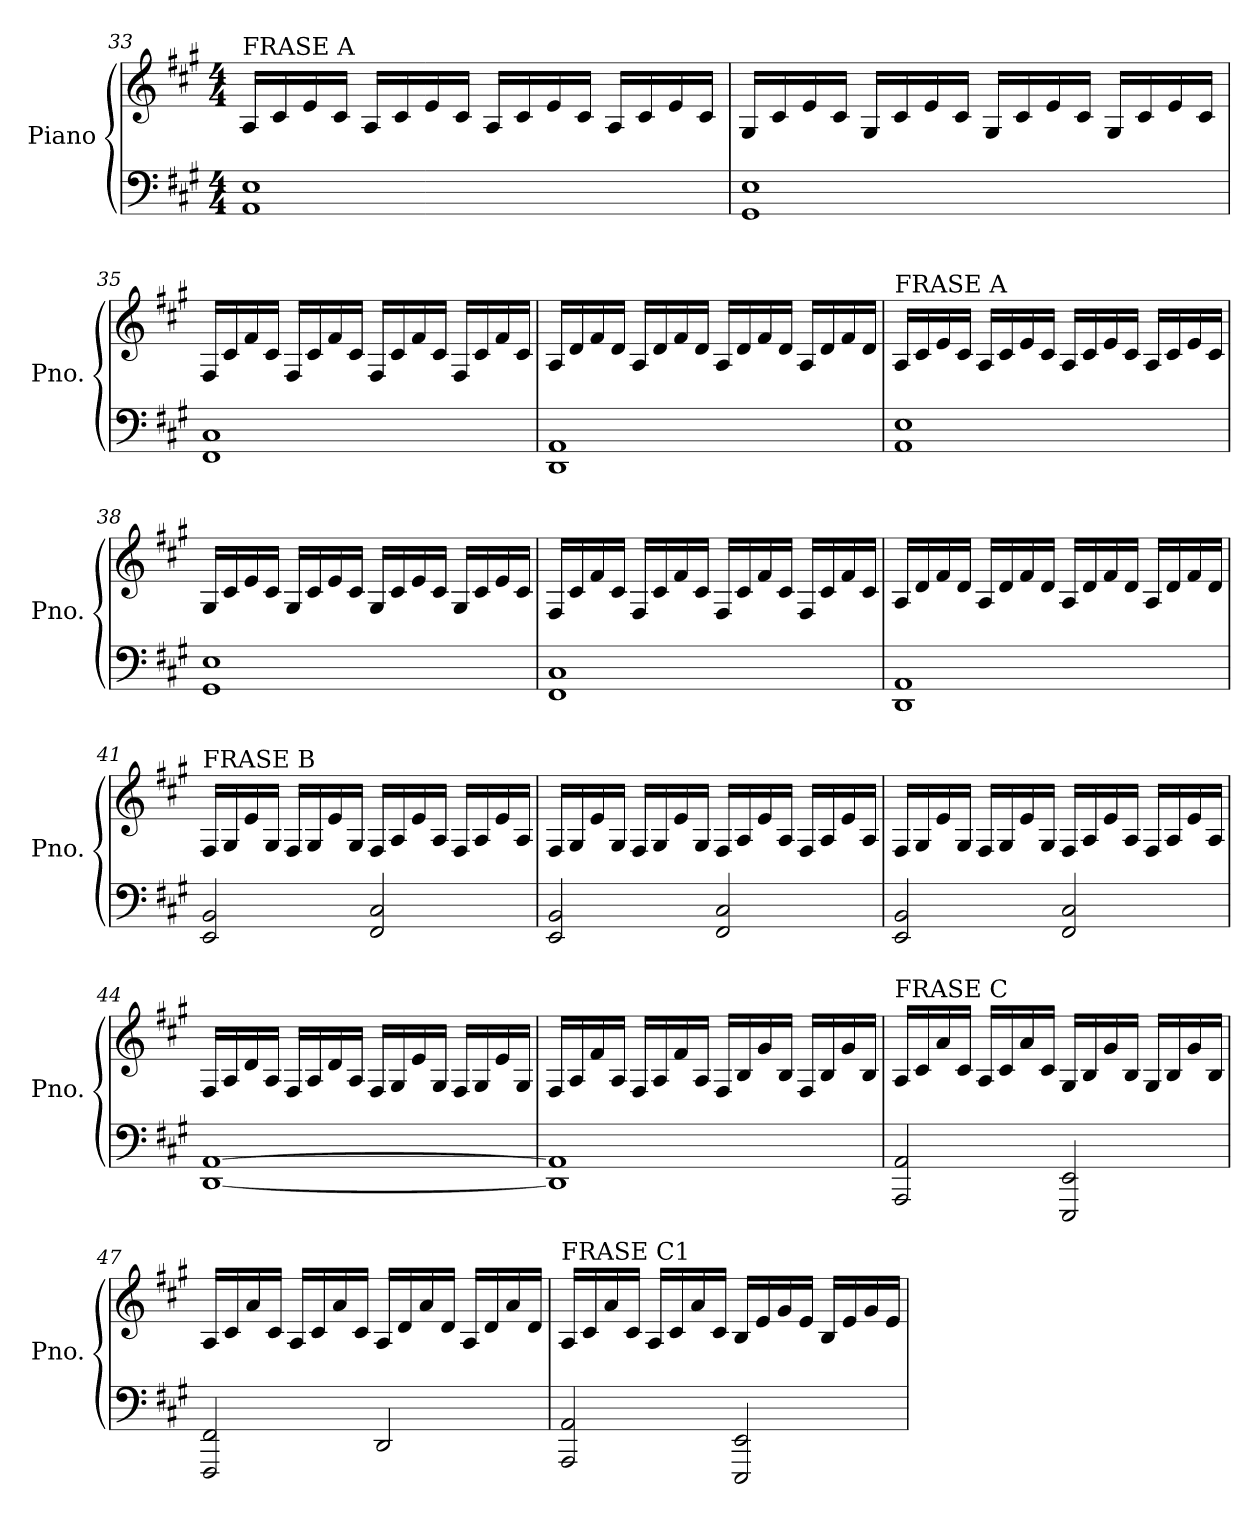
**kern	**kern
*part1	*part1
*staff2	*staff1
*I"Piano	*
*I'Pno.	*
!!LO:LB:g=z
*clefF4	*clefG2
*k[f#c#g#]	*k[f#c#g#]
*M4/4	*M4/4
=33	=33
!	!LO:TX:a:t=FRASE A
1AA 1E	16A/LL
.	16c#/
.	16e/
.	16c#/JJ
.	16A/LL
.	16c#/
.	16e/
.	16c#/JJ
.	16A/LL
.	16c#/
.	16e/
.	16c#/JJ
.	16A/LL
.	16c#/
.	16e/
.	16c#/JJ
=34	=34
1GG# 1E	16G#/LL
.	16c#/
.	16e/
.	16c#/JJ
.	16G#/LL
.	16c#/
.	16e/
.	16c#/JJ
.	16G#/LL
.	16c#/
.	16e/
.	16c#/JJ
.	16G#/LL
.	16c#/
.	16e/
.	16c#/JJ
!!LO:LB:g=z
=35	=35
1FF# 1C#	16F#/LL
.	16c#/
.	16f#/
.	16c#/JJ
.	16F#/LL
.	16c#/
.	16f#/
.	16c#/JJ
.	16F#/LL
.	16c#/
.	16f#/
.	16c#/JJ
.	16F#/LL
.	16c#/
.	16f#/
.	16c#/JJ
=36	=36
1DD 1AA	16A/LL
.	16d/
.	16f#/
.	16d/JJ
.	16A/LL
.	16d/
.	16f#/
.	16d/JJ
.	16A/LL
.	16d/
.	16f#/
.	16d/JJ
.	16A/LL
.	16d/
.	16f#/
.	16d/JJ
!!LO:LB:g=z
=37	=37
!	!LO:TX:a:t=FRASE A
1AA 1E	16A/LL
.	16c#/
.	16e/
.	16c#/JJ
.	16A/LL
.	16c#/
.	16e/
.	16c#/JJ
.	16A/LL
.	16c#/
.	16e/
.	16c#/JJ
.	16A/LL
.	16c#/
.	16e/
.	16c#/JJ
=38	=38
1GG# 1E	16G#/LL
.	16c#/
.	16e/
.	16c#/JJ
.	16G#/LL
.	16c#/
.	16e/
.	16c#/JJ
.	16G#/LL
.	16c#/
.	16e/
.	16c#/JJ
.	16G#/LL
.	16c#/
.	16e/
.	16c#/JJ
!!LO:LB:g=z
=39	=39
1FF# 1C#	16F#/LL
.	16c#/
.	16f#/
.	16c#/JJ
.	16F#/LL
.	16c#/
.	16f#/
.	16c#/JJ
.	16F#/LL
.	16c#/
.	16f#/
.	16c#/JJ
.	16F#/LL
.	16c#/
.	16f#/
.	16c#/JJ
=40	=40
1DD 1AA	16A/LL
.	16d/
.	16f#/
.	16d/JJ
.	16A/LL
.	16d/
.	16f#/
.	16d/JJ
.	16A/LL
.	16d/
.	16f#/
.	16d/JJ
.	16A/LL
.	16d/
.	16f#/
.	16d/JJ
!!LO:LB:g=z
=41	=41
!	!LO:TX:a:t=FRASE B
2EE/ 2BB/	16F#/LL
.	16G#/
.	16e/
.	16G#/JJ
.	16F#/LL
.	16G#/
.	16e/
.	16G#/JJ
2FF#/ 2C#/	16F#/LL
.	16A/
.	16e/
.	16A/JJ
.	16F#/LL
.	16A/
.	16e/
.	16A/JJ
=42	=42
2EE/ 2BB/	16F#/LL
.	16G#/
.	16e/
.	16G#/JJ
.	16F#/LL
.	16G#/
.	16e/
.	16G#/JJ
2FF#/ 2C#/	16F#/LL
.	16A/
.	16e/
.	16A/JJ
.	16F#/LL
.	16A/
.	16e/
.	16A/JJ
!!LO:LB:g=z
=43	=43
2EE/ 2BB/	16F#/LL
.	16G#/
.	16e/
.	16G#/JJ
.	16F#/LL
.	16G#/
.	16e/
.	16G#/JJ
2FF#/ 2C#/	16F#/LL
.	16A/
.	16e/
.	16A/JJ
.	16F#/LL
.	16A/
.	16e/
.	16A/JJ
=44	=44
[1DD [1AA	16F#/LL
.	16A/
.	16d/
.	16A/JJ
.	16F#/LL
.	16A/
.	16d/
.	16A/JJ
.	16F#/LL
.	16G#/
.	16e/
.	16G#/JJ
.	16F#/LL
.	16G#/
.	16e/
.	16G#/JJ
!!LO:PB:g=z
=45	=45
1DD] 1AA]	16F#/LL
.	16A/
.	16f#/
.	16A/JJ
.	16F#/LL
.	16A/
.	16f#/
.	16A/JJ
.	16F#/LL
.	16B/
.	16g#/
.	16B/JJ
.	16F#/LL
.	16B/
.	16g#/
.	16B/JJ
=46	=46
!	!LO:TX:a:t=FRASE C
2AAA/ 2AA/	16A/LL
.	16c#/
.	16a/
.	16c#/JJ
.	16A/LL
.	16c#/
.	16a/
.	16c#/JJ
2EEE/ 2EE/	16G#/LL
.	16B/
.	16g#/
.	16B/JJ
.	16G#/LL
.	16B/
.	16g#/
.	16B/JJ
!!LO:LB:g=z
=47	=47
2FFF#/ 2FF#/	16A/LL
.	16c#/
.	16a/
.	16c#/JJ
.	16A/LL
.	16c#/
.	16a/
.	16c#/JJ
2DD/	16A/LL
.	16d/
.	16a/
.	16d/JJ
.	16A/LL
.	16d/
.	16a/
.	16d/JJ
=48	=48
!	!LO:TX:a:t=FRASE C1
2AAA/ 2AA/	16A/LL
.	16c#/
.	16a/
.	16c#/JJ
.	16A/LL
.	16c#/
.	16a/
.	16c#/JJ
2EEE/ 2EE/	16B/LL
.	16e/
.	16g#/
.	16e/JJ
.	16B/LL
.	16e/
.	16g#/
.	16e/JJ
=	=
*-	*-
